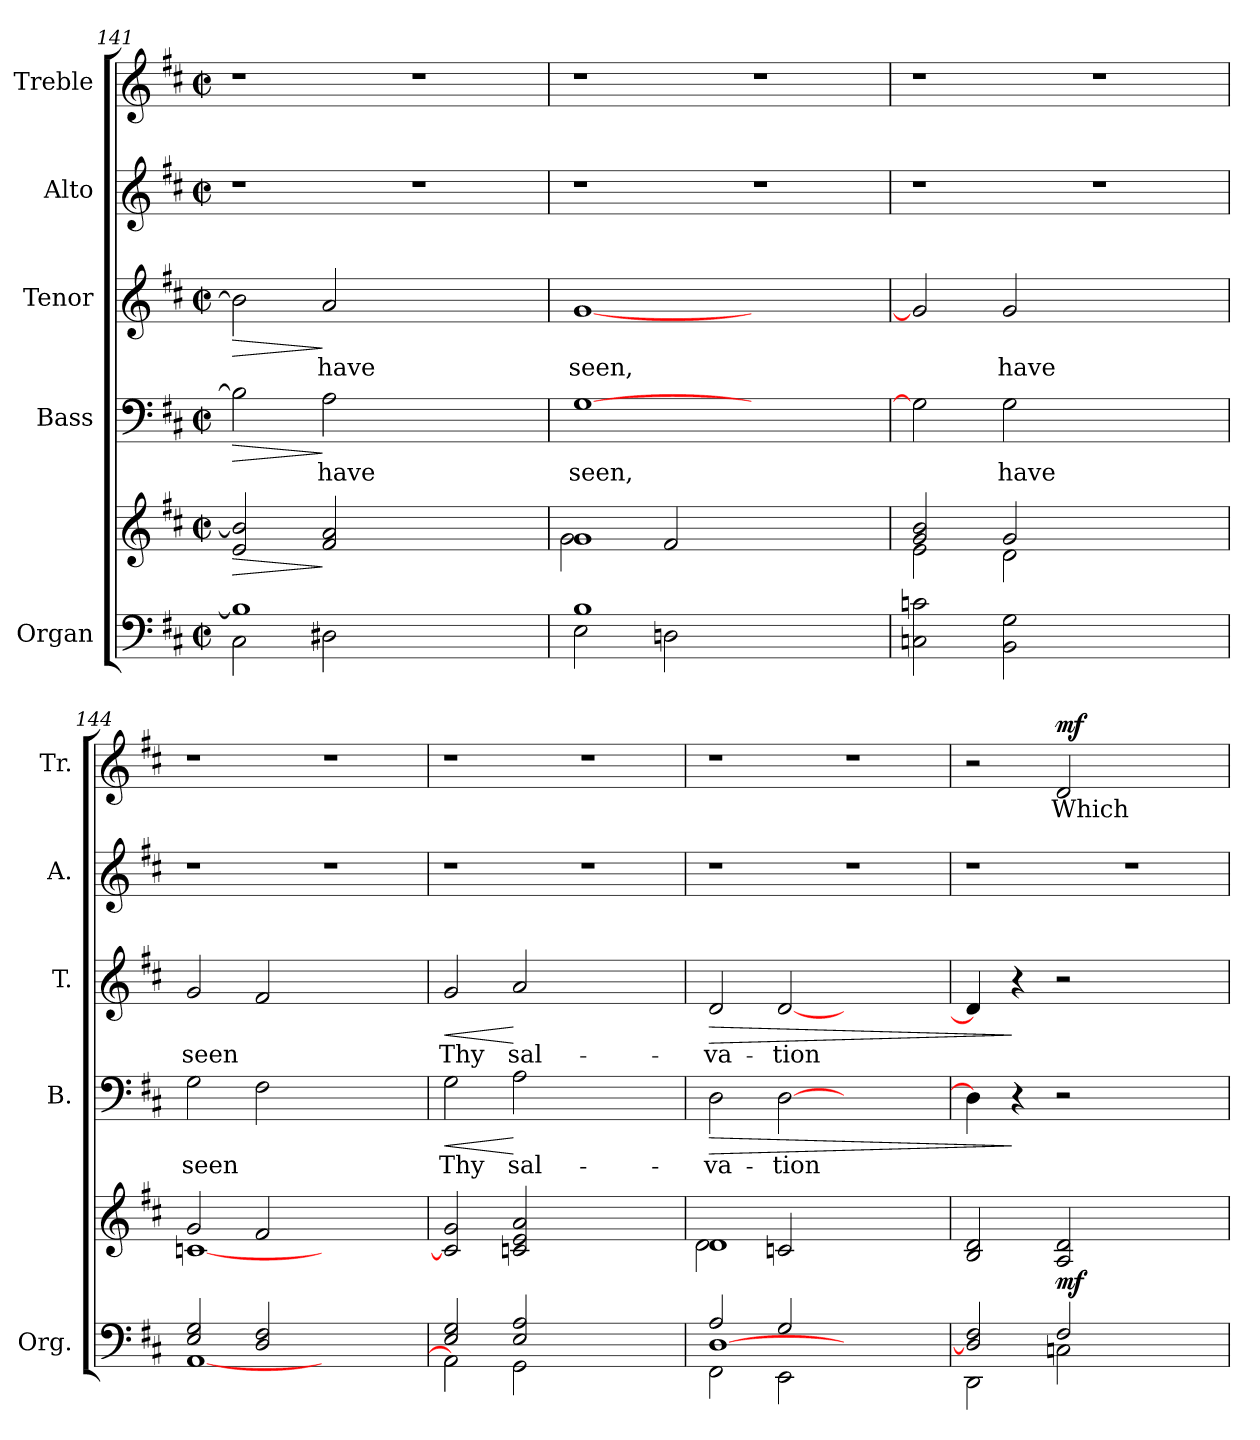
**kern	**kern	**dynam	**kern	**text	**dynam	**kern	**text	**dynam	**kern	**kern	**text	**dynam
*part5	*part5	*part5	*part4	*part4	*part4	*part3	*part3	*part3	*part2	*part1	*part1	*part1
*staff6	*staff5	*staff5/6	*staff4	*staff4	*staff4	*staff3	*staff3	*staff3	*staff2	*staff1	*staff1	*staff1
*I"Organ	*	*	*I"Bass	*	*	*I"Tenor	*	*	*I"Alto	*I"Treble	*	*
*I'Org.	*	*	*I'B.	*	*	*I'T.	*	*	*I'A.	*I'Tr.	*	*
*clefF4	*clefG2	*	*clefF4	*	*	*clefG2	*	*	*clefG2	*clefG2	*	*
*	*	*	*	*	*	*ITrd7c12	*	*	*	*	*	*
*k[f#c#]	*k[f#c#]	*	*k[f#c#]	*	*	*k[f#c#]	*	*	*k[f#c#]	*k[f#c#]	*	*
*D:	*D:	*	*D:	*	*	*D:	*	*	*D:	*D:	*	*
*M2/2	*M2/2	*	*M2/2	*	*	*M2/2	*	*	*M2/2	*M2/2	*	*
*met(c|)	*met(c|)	*	*met(c|)	*	*	*met(c|)	*	*	*met(c|)	*met(c|)	*	*
=141	=141	=141	=141	=141	=141	=141	=141	=141	=141	=141	=141	=141
*^	*	*	*	*	*	*	*	*	*	*	*	*
!	!	!	!LO:HP:b	!	!	!LO:HP:b	!	!	!LO:HP:b	!	!	!	!
1Bi]	2C#i\	2ei/ 2bi]	>	2Bi\]	.	>	2Bi\]	.	>	1r	1r	.	.
!	!	!	!	!	!LO:LY:b:color=#000000	!	!	!	!	!	!	!	!
!	!	!	!	!	!	!	!	!LO:LY:b:color=#000000	!	!	!	!	!
.	2D#Xi\	2f#i/ 2ai	]	2Ai\	have	]	2Ai/	have	]	.	.	.	.
1ryy	1ryy	1ryy	.	1ryy	.	.	1ryy	.	.	1r	1r	.	.
=142	=142	=142	=142	=142	=142	=142	=142	=142	=142	=142	=142	=142	=142
*	*	*^	*	*	*	*	*	*	*	*	*	*	*
!	!	!	!	!	!	!LO:LY:b:color=#000000	!	!	!	!	!	!	!	!
!	!	!	!	!	!	!	!	!	!LO:LY:b:color=#000000	!	!	!	!	!
1Bi	2Ei\	1gi	2gi\	.	[1Gi	seen,	.	[1Gi	seen,	.	1r	1r	.	.
.	2Dni\	.	2f#i/	.	.	.	.	.	.	.	.	.	.	.
1ryy	1ryy	1ryy	1ryy	.	1ryy	.	.	1ryy	.	.	1r	1r	.	.
*v	*v	*	*	*	*	*	*	*	*	*	*	*	*	*
!!LO:LB:g=z
=143	=143	=143	=143	=143	=143	=143	=143	=143	=143	=143	=143	=143	=143
2Cni\ 2cni	2gi/ 2bi	2ei\	.	2Gi\]	.	.	2Gi/]	.	.	1r	1r	.	.
!	!	!	!	!	!LO:LY:b:color=#000000	!	!	!	!	!	!	!	!
!	!	!	!	!	!	!	!	!LO:LY:b:color=#000000	!	!	!	!	!
2BBi\ 2Gi	2gi/	2di\	.	2Gi\	have	.	2Gi/	have	.	.	.	.	.
1ryy	1ryy	1ryy	.	1ryy	.	.	1ryy	.	.	1r	1r	.	.
=144	=144	=144	=144	=144	=144	=144	=144	=144	=144	=144	=144	=144	=144
*^	*	*	*	*	*	*	*	*	*	*	*	*	*
!	!	!	!	!	!	!LO:LY:b:color=#000000	!	!	!	!	!	!	!	!
!	!	!	!	!	!	!	!	!	!LO:LY:b:color=#000000	!	!	!	!	!
2Ei/ 2Gi	[1AAi	2gi/	[1cni	.	2Gi\	seen	.	2Gi/	seen	.	1r	1r	.	.
2Di/ 2F#i	.	2f#i/	.	.	2F#i\	.	.	2F#i/	.	.	.	.	.	.
1ryy	1ryy	1ryy	1ryy	.	1ryy	.	.	1ryy	.	.	1r	1r	.	.
*	*	*v	*v	*	*	*	*	*	*	*	*	*	*	*
=145	=145	=145	=145	=145	=145	=145	=145	=145	=145	=145	=145	=145	=145
*	*	*^	*	*	*	*	*	*	*	*	*	*	*
!	!	!	!	!	!	!LO:LY:b:color=#000000	!LO:HP:b	!	!	!	!	!	!	!
*	*	*v	*v	*	*	*	*	*	*	*	*	*	*	*
*	*	*^	*	*	*	*	*	*	*	*	*	*	*
!	!	!	!	!	!	!	!	!	!LO:LY:b:color=#000000	!LO:HP:b	!	!	!	!
*	*	*v	*v	*	*	*	*	*	*	*	*	*	*	*
2Ei/ 2Gi	2AAi\]	2ci/] 2gi	.	2Gi\	Thy	<	2Gi/	Thy	<	1r	1r	.	.
!	!	!	!	!	!LO:LY:b:color=#000000	!	!	!	!	!	!	!	!
!	!	!	!	!	!	!	!	!LO:LY:b:color=#000000	!	!	!	!	!
2Ei/ 2Ai	2GGi\	2cni/ 2ei 2ai	.	2Ai\	sal-	[	2Ai/	sal-	[	.	.	.	.
1ryy	1ryy	1ryy	.	1ryy	.	.	1ryy	.	.	1r	1r	.	.
=146	=146	=146	=146	=146	=146	=146	=146	=146	=146	=146	=146	=146	=146
*	*^	*^	*	*	*	*	*	*	*	*	*	*	*
!	!	!	!	!	!	!	!LO:LY:b:color=#000000	!LO:HP:b	!	!	!	!	!	!	!
!	!	!	!	!	!	!	!	!	!	!LO:LY:b:color=#000000	!LO:HP:b	!	!	!	!
2Ai/	2FF#i\	[1Di	1di	2di\	.	2Di\	-va-	>	2Di/	-va-	>	1r	1r	.	.
!	!	!	!	!	!	!	!LO:LY:b:color=#000000	!	!	!	!	!	!	!	!
!	!	!	!	!	!	!	!	!	!	!LO:LY:b:color=#000000	!	!	!	!	!
2Gi/	2EEi\	.	.	2cni/	.	[2Di\	-tion	.	[2Di/	-tion	.	.	.	.	.
1ryy	1ryy	1ryy	1ryy	1ryy	.	1ryy	.	.	1ryy	.	.	1r	1r	.	.
*	*v	*v	*	*	*	*	*	*	*	*	*	*	*	*	*
*	*	*v	*v	*	*	*	*	*	*	*	*	*	*	*
=147	=147	=147	=147	=147	=147	=147	=147	=147	=147	=147	=147	=147	=147
2Di/] 2F#i	2DDi\	2Bi/ 2di	.	4Di\]	.	.	4Di/]	.	.	1r	2r	.	.
.	.	.	.	4r	.	]	4r	.	]	.	.	.	.
!	!	!	!	!	!	!	!	!	!	!	!	!LO:LY:b:color=#000000	!
2F#i/	2Cni\	2Ai/ 2di	mf	2r	.	.	2r	.	.	.	2di/	Which	mf
1ryy	1ryy	1ryy	.	1ryy	.	.	1ryy	.	.	1r	1ryy	.	.
*v	*v	*	*	*	*	*	*	*	*	*	*	*	*
=	=	=	=	=	=	=	=	=	=	=	=	=
*-	*-	*-	*-	*-	*-	*-	*-	*-	*-	*-	*-	*-
